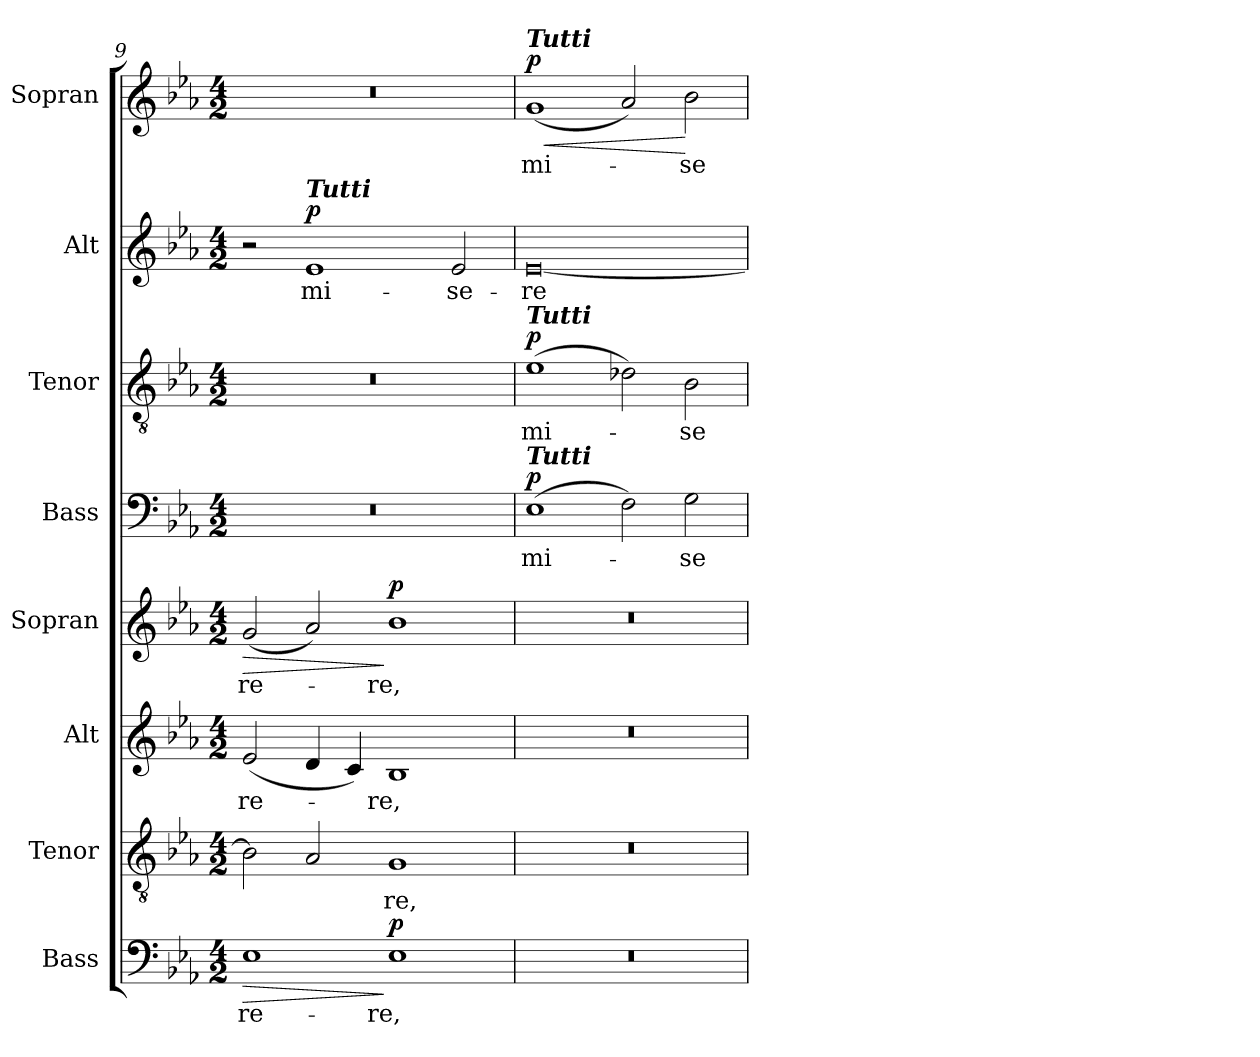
**kern	**text	**dynam	**kern	**text	**kern	**text	**kern	**text	**dynam	**kern	**text	**dynam	**kern	**text	**dynam	**kern	**text	**dynam	**kern	**text	**dynam
*part8	*part8	*part8	*part7	*part7	*part6	*part6	*part5	*part5	*part5	*part4	*part4	*part4	*part3	*part3	*part3	*part2	*part2	*part2	*part1	*part1	*part1
*staff8	*staff8	*staff8	*staff7	*staff7	*staff6	*staff6	*staff5	*staff5	*staff5	*staff4	*staff4	*staff4	*staff3	*staff3	*staff3	*staff2	*staff2	*staff2	*staff1	*staff1	*staff1
*I"Bass	*	*	*I"Tenor	*	*I"Alt	*	*I"Sopran	*	*	*I"Bass	*	*	*I"Tenor	*	*	*I"Alt	*	*	*I"Sopran	*	*
*I'B.	*	*	*I'T.	*	*I'A.	*	*I'S.	*	*	*I'B.	*	*	*I'T.	*	*	*I'A.	*	*	*I'S.	*	*
*clefF4	*	*	*clefGv2	*	*clefG2	*	*clefG2	*	*	*clefF4	*	*	*clefGv2	*	*	*clefG2	*	*	*clefG2	*	*
*k[b-e-a-]	*	*	*k[b-e-a-]	*	*k[b-e-a-]	*	*k[b-e-a-]	*	*	*k[b-e-a-]	*	*	*k[b-e-a-]	*	*	*k[b-e-a-]	*	*	*k[b-e-a-]	*	*
*E-:	*	*	*E-:	*	*E-:	*	*E-:	*	*	*E-:	*	*	*E-:	*	*	*E-:	*	*	*E-:	*	*
*M4/2	*	*	*M4/2	*	*M4/2	*	*M4/2	*	*	*M4/2	*	*	*M4/2	*	*	*M4/2	*	*	*M4/2	*	*
=9	=9	=9	=9	=9	=9	=9	=9	=9	=9	=9	=9	=9	=9	=9	=9	=9	=9	=9	=9	=9	=9
!	!LO:LY:b	!LO:HP:b	!	!	!	!LO:LY:b	!	!LO:LY:b	!LO:HP:b	!	!	!	!	!	!	!	!	!	!	!	!
1E-	-re-	>	2B-\]	.	(<2e-/	-re-	(<2g/	-re-	>	0r	.	.	0r	.	.	2r	.	.	0r	.	.
!	!	!	!	!	!	!	!	!	!	!	!	!	!	!	!	!LO:TX:a:Bi:t=Tutti	!	!	!	!	!
!	!	!	!	!	!	!	!	!	!	!	!	!	!	!	!	!	!LO:LY:b	!LO:DY:a	!	!	!
.	.	.	2A-/	.	4d/	.	2a-/)	.	.	.	.	.	.	.	.	1e-	mi-	p	.	.	.
.	.	.	.	.	4c/)	.	.	.	.	.	.	.	.	.	.	.	.	.	.	.	.
!	!LO:LY:b	!LO:DY:n=1:a	!	!LO:LY:b	!	!LO:LY:b	!	!LO:LY:b	!LO:DY:n=1:a	!	!	!	!	!	!	!	!	!	!	!	!
1E-	-re,	] p	1G	-re,	1B-	-re,	1b-	-re,	] p	.	.	.	.	.	.	.	.	.	.	.	.
!	!	!	!	!	!	!	!	!	!	!	!	!	!	!	!	!	!LO:LY:b	!	!	!	!
.	.	.	.	.	.	.	.	.	.	.	.	.	.	.	.	2e-/	-se-	.	.	.	.
=10	=10	=10	=10	=10	=10	=10	=10	=10	=10	=10	=10	=10	=10	=10	=10	=10	=10	=10	=10	=10	=10
!	!	!	!	!	!	!	!	!	!	!	!	!	!	!	!	!	!	!	!LO:TX:a:Bi:t=Tutti	!	!
!	!	!	!	!	!	!	!	!	!	!	!	!	!LO:TX:a:Bi:t=Tutti	!	!	!	!	!	!	!	!
!	!	!	!	!	!	!	!	!	!	!LO:TX:a:Bi:t=Tutti	!	!	!	!	!	!	!	!	!	!	!
!	!	!	!	!	!	!	!	!	!	!	!LO:LY:b	!LO:DY:a	!	!LO:LY:b	!LO:DY:a	!	!LO:LY:b	!	!	!LO:LY:b	!LO:HP:b
!	!	!	!	!	!	!	!	!	!	!	!	!	!	!	!	!	!	!	!	!	!LO:DY:n=1:a
0r	.	.	0r	.	0r	.	0r	.	.	(>1E-	mi-	p	(>1e-	mi-	p	[0e-	-re-	.	(<1g	mi-	< p
.	.	.	.	.	.	.	.	.	.	2F\)	.	.	2d-X\)	.	.	.	.	.	2a-/)	.	.
!	!	!	!	!	!	!	!	!	!	!	!LO:LY:b	!	!	!LO:LY:b	!	!	!	!	!	!LO:LY:b	!
.	.	.	.	.	.	.	.	.	.	2G\	-se-	.	2B-\	-se-	.	.	.	.	2b-\	-se-	[
=	=	=	=	=	=	=	=	=	=	=	=	=	=	=	=	=	=	=	=	=	=
*-	*-	*-	*-	*-	*-	*-	*-	*-	*-	*-	*-	*-	*-	*-	*-	*-	*-	*-	*-	*-	*-
